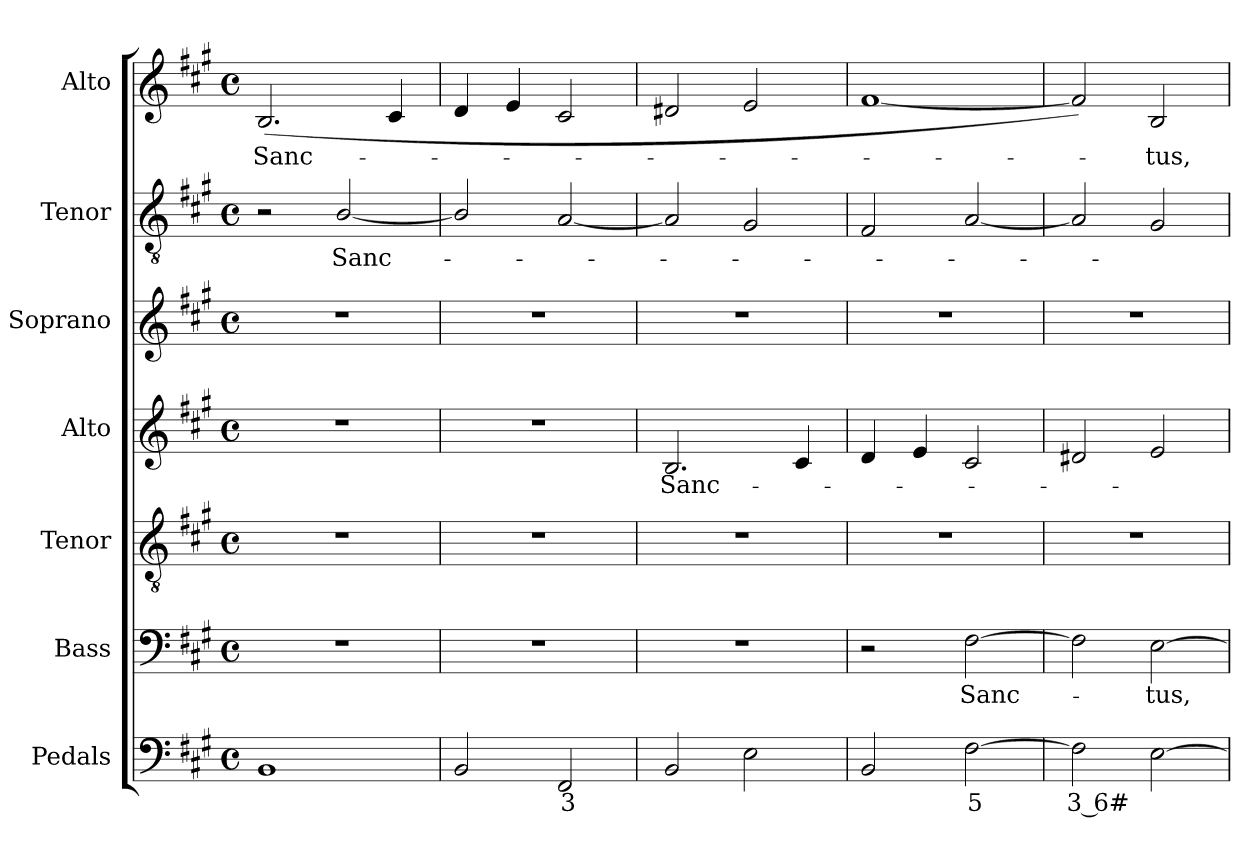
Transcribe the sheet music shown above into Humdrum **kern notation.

**kern	**text	**kern	**text	**kern	**kern	**text	**kern	**kern	**text	**kern	**text
*part7	*part7	*part6	*part6	*part5	*part4	*part4	*part3	*part2	*part2	*part1	*part1
*staff7	*staff7	*staff6	*staff6	*staff5	*staff4	*staff4	*staff3	*staff2	*staff2	*staff1	*staff1
*I"Pedals	*	*I"Bass	*	*I"Tenor	*I"Alto	*	*I"Soprano	*I"Tenor	*	*I"Alto	*
*I'Ped.	*	*I'B.	*	*I'T.	*I'A.	*	*I'S.	*I'T.	*	*I'A.	*
!!LO:PB:g=z
*clefF4	*	*clefF4	*	*clefGv2	*clefG2	*	*clefG2	*clefGv2	*	*clefG2	*
*	*	*	*	*ITrd7c12	*	*	*	*ITrd7c12	*	*	*
*k[f#c#g#]	*	*k[f#c#g#]	*	*k[f#c#g#]	*k[f#c#g#]	*	*k[f#c#g#]	*k[f#c#g#]	*	*k[f#c#g#]	*
*A:	*	*A:	*	*A:	*A:	*	*A:	*A:	*	*A:	*
*M4/4	*	*M4/4	*	*M4/4	*M4/4	*	*M4/4	*M4/4	*	*M4/4	*
*met(c)	*	*met(c)	*	*met(c)	*met(c)	*	*met(c)	*met(c)	*	*met(c)	*
=1	=1	=1	=1	=1	=1	=1	=1	=1	=1	=1	=1
!	!	!	!	!	!	!	!	!	!	!	!LO:LY:b:color=#000000
1BBi	.	1r	.	1r	1r	.	1r	2r	.	(2.Bi/	Sanc-
!	!	!	!	!	!	!	!	!	!LO:LY:b:color=#000000	!	!
.	.	.	.	.	.	.	.	[2BBi/	Sanc-	.	.
.	.	.	.	.	.	.	.	.	.	4c#i/	.
=2	=2	=2	=2	=2	=2	=2	=2	=2	=2	=2	=2
2BBi/	.	1r	.	1r	1r	.	1r	2BBi/]	.	4di/	.
.	.	.	.	.	.	.	.	.	.	4ei/	.
!	!LO:LY:b:color=#000000	!	!	!	!	!	!	!	!	!	!
2FF#i/	3	.	.	.	.	.	.	[2AAi/	.	2c#i/	.
=3	=3	=3	=3	=3	=3	=3	=3	=3	=3	=3	=3
!	!	!	!	!	!	!LO:LY:b:color=#000000	!	!	!	!	!
2BBi/	.	1r	.	1r	2.Bi/	Sanc-	1r	2AAi/]	.	2d#Xi/	.
2Ei\	.	.	.	.	.	.	.	2GG#i/	.	2ei/	.
.	.	.	.	.	4c#i/	.	.	.	.	.	.
=4	=4	=4	=4	=4	=4	=4	=4	=4	=4	=4	=4
2BBi/	.	2r	.	1r	4di/	.	1r	2FF#i/	.	[1f#i	.
.	.	.	.	.	4ei/	.	.	.	.	.	.
!	!LO:LY:b:color=#000000	!	!	!	!	!	!	!	!	!	!
!	!	!	!LO:LY:b:color=#000000	!	!	!	!	!	!	!	!
[2F#i\	5	[2F#i\	Sanc-	.	2c#i/	.	.	[2AAi/	.	.	.
=5	=5	=5	=5	=5	=5	=5	=5	=5	=5	=5	=5
!	!LO:LY:b:color=#000000	!	!	!	!	!	!	!	!	!	!
2F#i\]	3 6#	2F#i\]	.	1r	2d#Xi/	.	1r	2AAi/]	.	2f#i/])	.
!	!	!	!LO:LY:b:color=#000000	!	!	!	!	!	!	!	!
!	!	!	!	!	!	!	!	!	!	!	!LO:LY:b:color=#000000
[2Ei\	.	[2Ei\	-tus,	.	2ei/	.	.	2GG#i/	.	2Bi/	-tus,
=	=	=	=	=	=	=	=	=	=	=	=
*-	*-	*-	*-	*-	*-	*-	*-	*-	*-	*-	*-
